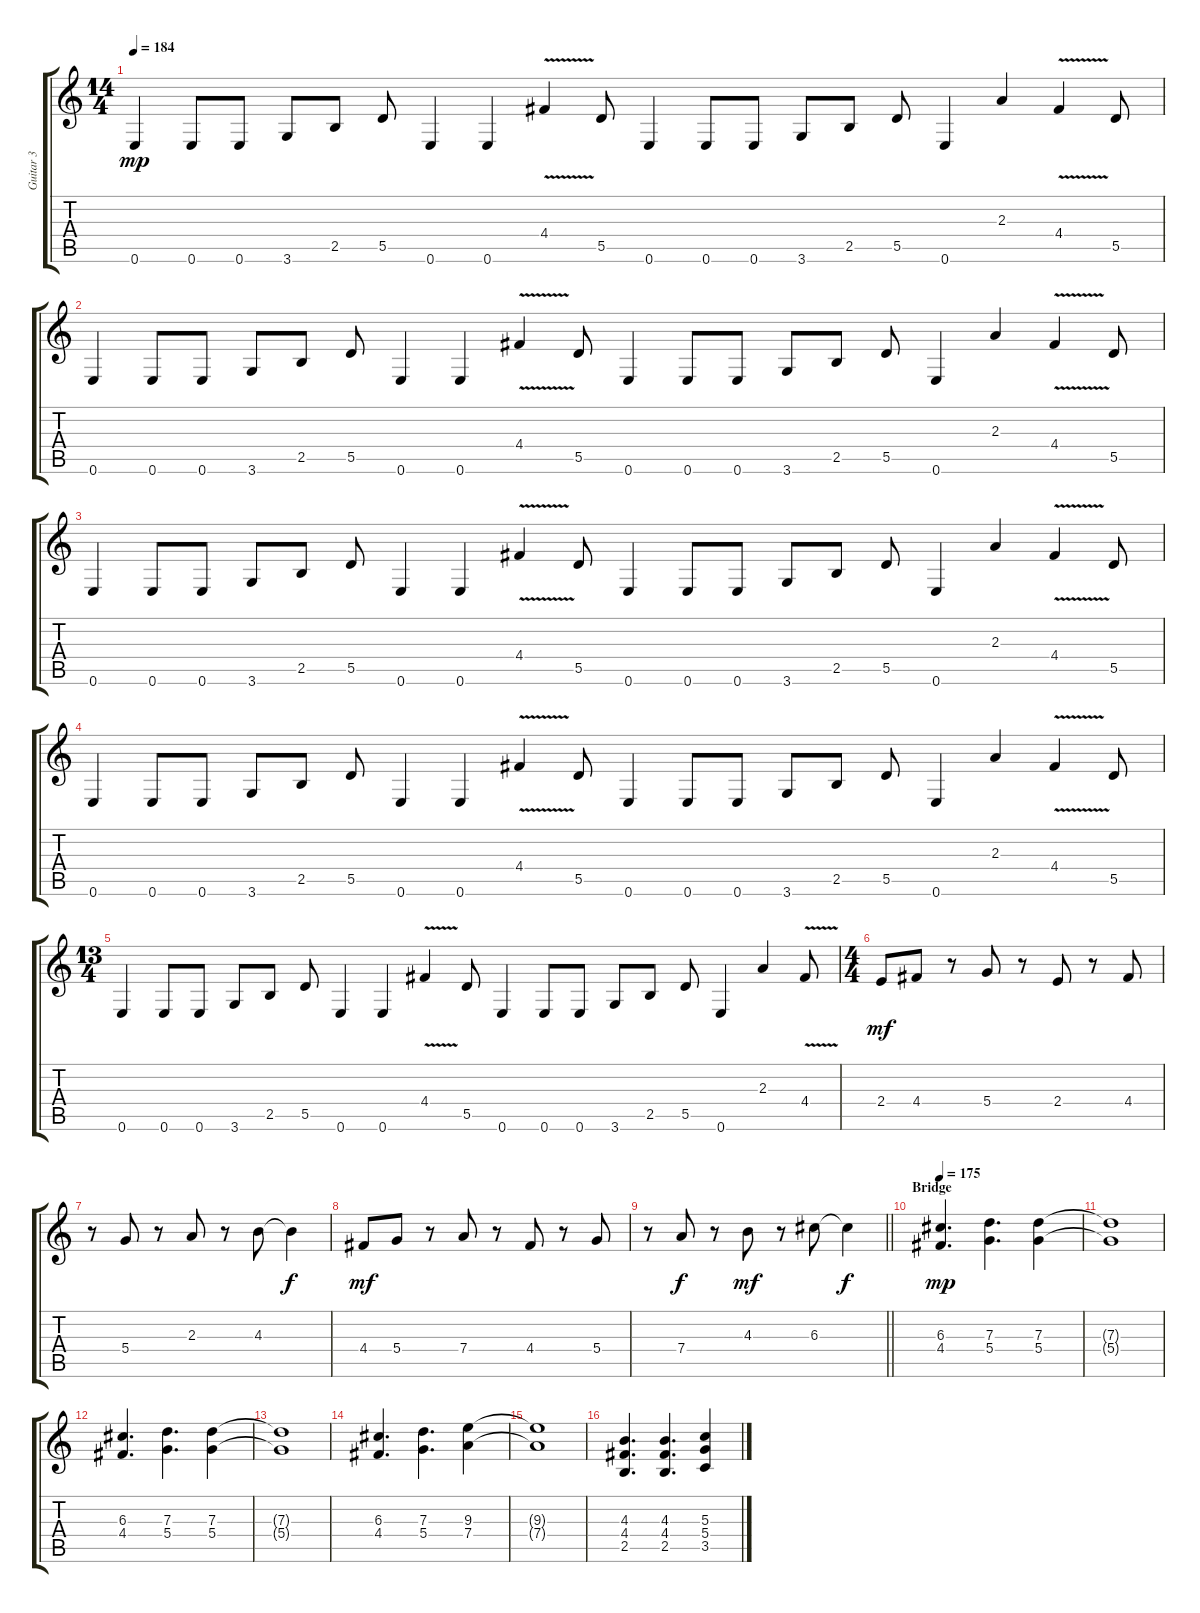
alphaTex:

\track ("Guitar 3" "Guitar 3") {instrument electricguitarclean}
\staff {score tabs}
\tuning (E4 B3 G3 D3 A2 E2) {hide}
\ts (14 4)
\tempo 184
\clef g2
\ks c
0.6.4{dy mp} 0.6.8 0.6.8 3.6.8 2.5.8 5.5.8 0.6.4 0.6.4 4.4{v}.4 5.5.8 0.6.4 0.6.8 0.6.8 3.6.8 2.5.8 5.5.8 0.6.4 2.3.4 4.4{v}.4 5.5.8 |
0.6.4 0.6.8 0.6.8 3.6.8 2.5.8 5.5.8 0.6.4 0.6.4 4.4{v}.4 5.5.8 0.6.4 0.6.8 0.6.8 3.6.8 2.5.8 5.5.8 0.6.4 2.3.4 4.4{v}.4 5.5.8 |
0.6.4 0.6.8 0.6.8 3.6.8 2.5.8 5.5.8 0.6.4 0.6.4 4.4{v}.4 5.5.8 0.6.4 0.6.8 0.6.8 3.6.8 2.5.8 5.5.8 0.6.4 2.3.4 4.4{v}.4 5.5.8 |
0.6.4 0.6.8 0.6.8 3.6.8 2.5.8 5.5.8 0.6.4 0.6.4 4.4{v}.4 5.5.8 0.6.4 0.6.8 0.6.8 3.6.8 2.5.8 5.5.8 0.6.4 2.3.4 4.4{v}.4 5.5.8 |
\ts (13 4)
0.6.4 0.6.8 0.6.8 3.6.8 2.5.8 5.5.8 0.6.4 0.6.4 4.4{v}.4 5.5.8 0.6.4 0.6.8 0.6.8 3.6.8 2.5.8 5.5.8 0.6.4 2.3.4 4.4{v}.8 |
\ts (4 4)
2.4.8{dy mf} 4.4.8 r.8 5.4.8 r.8 2.4.8 r.8 4.4.8 |
r.8 5.4.8 r.8 2.3.8 r.8 4.3.8 4.3{t}.4{dy f} |
4.4.8{dy mf} 5.4.8 r.8 7.4.8 r.8 4.4.8 r.8 5.4.8 |
\barLineRight lightlight
r.8 7.4.8{dy f} r.8 4.3.8{dy mf} r.8 6.3.8 6.3{t}.4{dy f} |
\section ("" "Bridge")
\tempo 175
(6.3 4.4).4{d dy mp instrument distortionguitar} (7.3 5.4).4{d} (7.3 5.4).4 |
(7.3{t} 5.4{t}).1 |
(6.3 4.4).4{d} (7.3 5.4).4{d} (7.3 5.4).4 |
(7.3{t} 5.4{t}).1 |
(6.3 4.4).4{d} (7.3 5.4).4{d} (9.3 7.4).4 |
(9.3{t} 7.4{t}).1 |
(4.3 4.4 2.5).4{d} (4.3 4.4 2.5).4{d} (5.3 5.4 3.5).4
